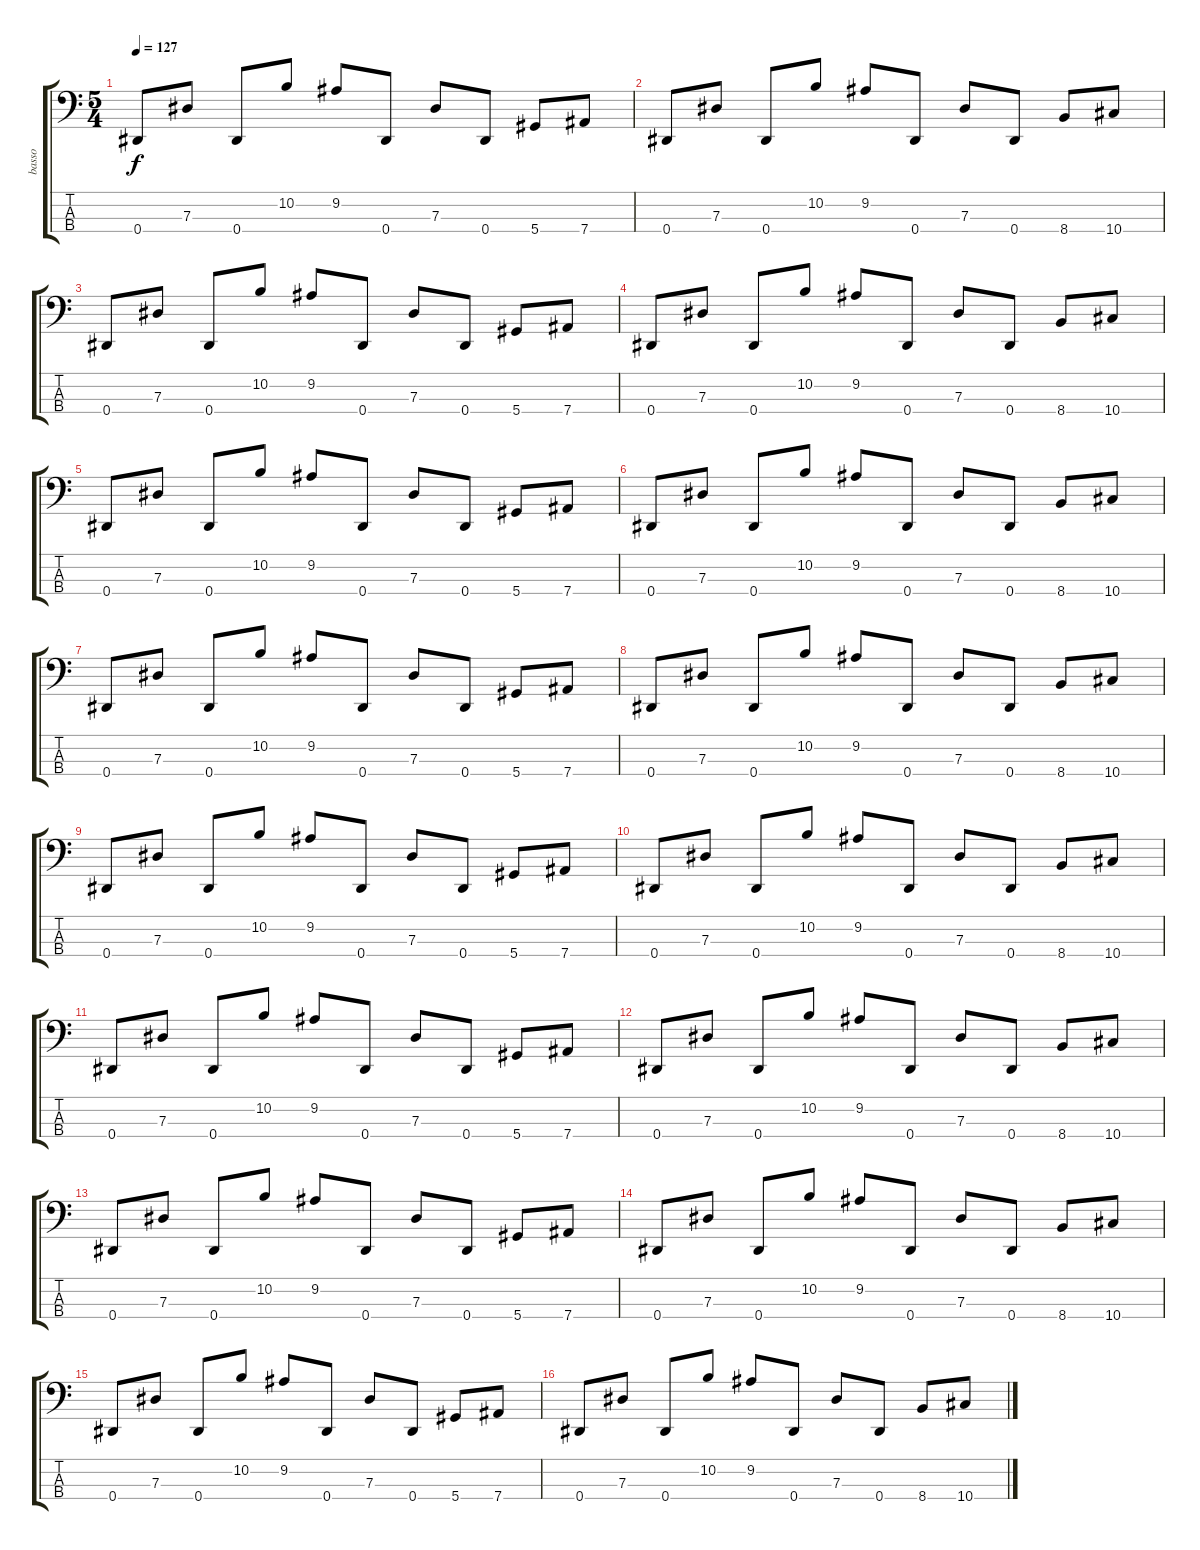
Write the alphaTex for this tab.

\track ("basso" "basso") {instrument electricbasspick}
\staff {score tabs}
\tuning (Gb2 Db2 Ab1 Eb1) {hide}
\ts (5 4)
\tempo 127
\clef f4
\ks c
0.4.8{dy f} 7.3.8 0.4.8 10.2.8 9.2.8 0.4.8 7.3.8 0.4.8 5.4.8 7.4.8 |
0.4.8 7.3.8 0.4.8 10.2.8 9.2.8 0.4.8 7.3.8 0.4.8 8.4.8 10.4.8 |
0.4.8 7.3.8 0.4.8 10.2.8 9.2.8 0.4.8 7.3.8 0.4.8 5.4.8 7.4.8 |
0.4.8 7.3.8 0.4.8 10.2.8 9.2.8 0.4.8 7.3.8 0.4.8 8.4.8 10.4.8 |
0.4.8 7.3.8 0.4.8 10.2.8 9.2.8 0.4.8 7.3.8 0.4.8 5.4.8 7.4.8 |
0.4.8 7.3.8 0.4.8 10.2.8 9.2.8 0.4.8 7.3.8 0.4.8 8.4.8 10.4.8 |
0.4.8 7.3.8 0.4.8 10.2.8 9.2.8 0.4.8 7.3.8 0.4.8 5.4.8 7.4.8 |
0.4.8 7.3.8 0.4.8 10.2.8 9.2.8 0.4.8 7.3.8 0.4.8 8.4.8 10.4.8 |
0.4.8 7.3.8 0.4.8 10.2.8 9.2.8 0.4.8 7.3.8 0.4.8 5.4.8 7.4.8 |
0.4.8 7.3.8 0.4.8 10.2.8 9.2.8 0.4.8 7.3.8 0.4.8 8.4.8 10.4.8 |
0.4.8 7.3.8 0.4.8 10.2.8 9.2.8 0.4.8 7.3.8 0.4.8 5.4.8 7.4.8 |
0.4.8 7.3.8 0.4.8 10.2.8 9.2.8 0.4.8 7.3.8 0.4.8 8.4.8 10.4.8 |
0.4.8 7.3.8 0.4.8 10.2.8 9.2.8 0.4.8 7.3.8 0.4.8 5.4.8 7.4.8 |
0.4.8 7.3.8 0.4.8 10.2.8 9.2.8 0.4.8 7.3.8 0.4.8 8.4.8 10.4.8 |
0.4.8 7.3.8 0.4.8 10.2.8 9.2.8 0.4.8 7.3.8 0.4.8 5.4.8 7.4.8 |
0.4.8 7.3.8 0.4.8 10.2.8 9.2.8 0.4.8 7.3.8 0.4.8 8.4.8 10.4.8
